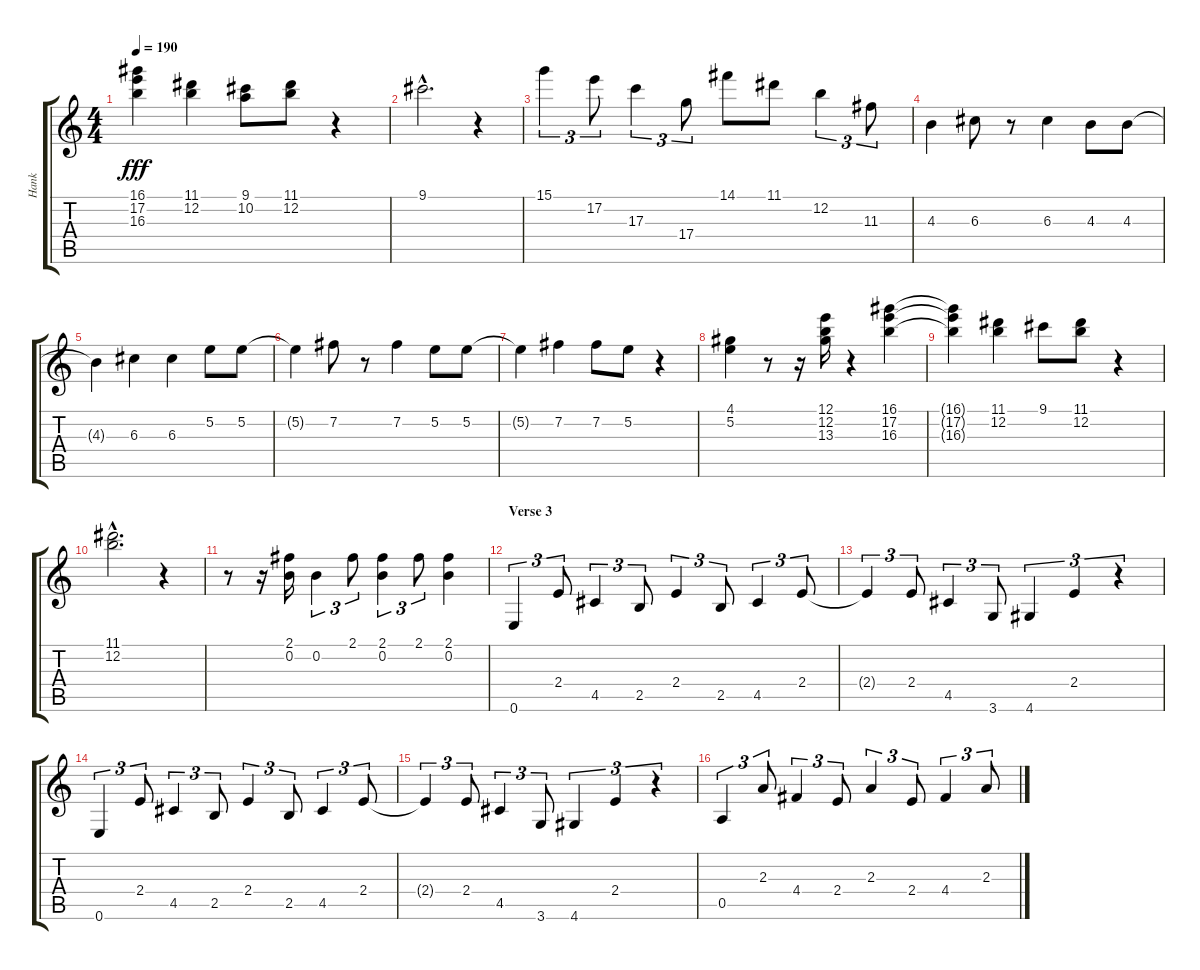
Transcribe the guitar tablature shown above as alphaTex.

\track ("Hank" "Hank") {instrument electricguitarclean}
\staff {score tabs}
\tuning (E4 B3 G3 D3 A2 E2) {hide}
\ts (4 4)
\tempo 190
\clef g2
\ks c
(16.1{t} 17.2{t} 16.3{t}).4{dy fff} (11.1 12.2).4 (9.1 10.2).8 (11.1 12.2).8 r.4 |
9.1{hac}.2{d} r.4 |
15.1.4{tu (3 2)} 17.2.8{tu (3 2)} 17.3.4{tu (3 2)} 17.4.8{tu (3 2)} 14.1.8 11.1.8 12.2.4{tu (3 2)} 11.3.8{tu (3 2)} |
4.3.4 6.3.8 r.8 6.3.4 4.3.8 4.3.8 |
4.3{t}.4 6.3.4 6.3.4 5.2.8 5.2.8 |
5.2{t}.4 7.2.8 r.8 7.2.4 5.2.8 5.2.8 |
5.2{t}.4 7.2.4 7.2.8 5.2.8 r.4 |
(4.1 5.2).4 r.8 r.16 (12.1 12.2 13.3).16 r.4 (16.1 17.2 16.3).4 |
(16.1{t} 17.2{t} 16.3{t}).4 (11.1 12.2).4 9.1.8 (11.1 12.2).8 r.4 |
(11.1{hac} 12.2{hac}).2{d} r.4 |
r.8 r.16 (2.1 0.2).16 0.2.4{tu (3 2)} 2.1.8{tu (3 2)} (2.1 0.2).4{tu (3 2)} 2.1.8{tu (3 2)} (2.1 0.2).4 |
\section ("" "Verse 3")
0.6.4{tu (3 2)} 2.4.8{tu (3 2)} 4.5.4{tu (3 2)} 2.5.8{tu (3 2)} 2.4.4{tu (3 2)} 2.5.8{tu (3 2)} 4.5.4{tu (3 2)} 2.4.8{tu (3 2)} |
2.4{t}.4{tu (3 2)} 2.4.8{tu (3 2)} 4.5.4{tu (3 2)} 3.6.8{tu (3 2)} 4.6.4{tu (3 2)} 2.4.4{tu (3 2)} r.4{tu (3 2)} |
0.6.4{tu (3 2)} 2.4.8{tu (3 2)} 4.5.4{tu (3 2)} 2.5.8{tu (3 2)} 2.4.4{tu (3 2)} 2.5.8{tu (3 2)} 4.5.4{tu (3 2)} 2.4.8{tu (3 2)} |
2.4{t}.4{tu (3 2)} 2.4.8{tu (3 2)} 4.5.4{tu (3 2)} 3.6.8{tu (3 2)} 4.6.4{tu (3 2)} 2.4.4{tu (3 2)} r.4{tu (3 2)} |
0.5.4{tu (3 2)} 2.3.8{tu (3 2)} 4.4.4{tu (3 2)} 2.4.8{tu (3 2)} 2.3.4{tu (3 2)} 2.4.8{tu (3 2)} 4.4.4{tu (3 2)} 2.3.8{tu (3 2)}
